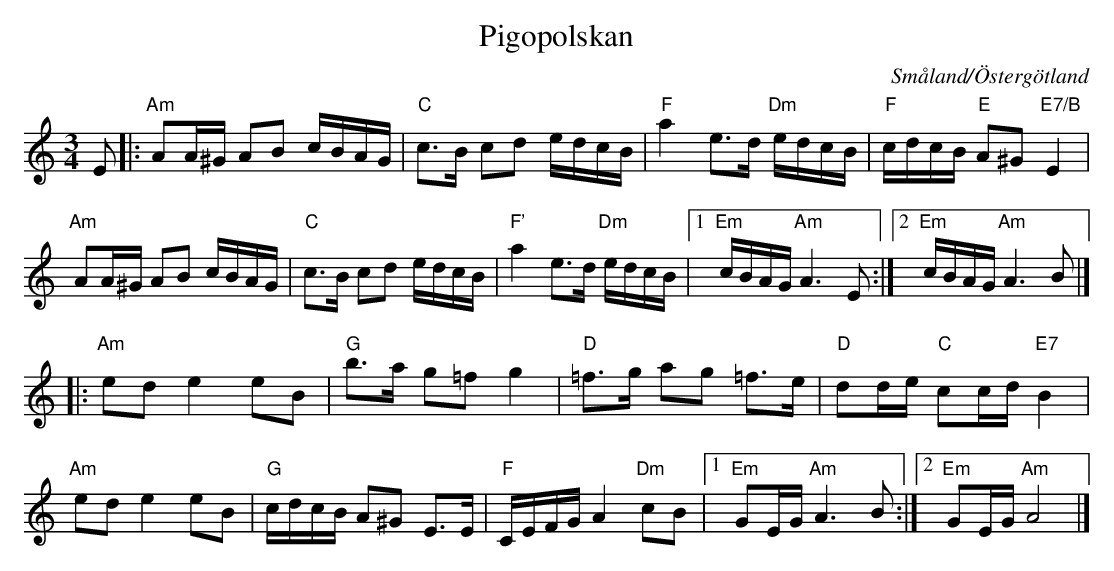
X:1
T:Pigopolskan
O:Småland/Östergötland
M:3/4
L:1/8
K:Am
E|:"Am" AA/2^G/2 AB c/2B/2A/2G/2|"C" c3/2B/2 cd e/2d/2c/2B/2|"F" a2 e3/2d/2 "Dm"e/2d/2c/2B/2 | "F"c/2d/2c/2B/2 "E"A^G "E7/B"E2|
"Am" AA/2^G/2 AB c/2B/2A/2G/2|"C" c3/2B/2 cd e/2d/2c/2B/2|"F'" a2 e3/2d/2 "Dm"e/2d/2c/2B/2|[1 "Em" c/2B/2A/2G/2 "Am" A3 E:|[2 "Em" c/2B/2A/2G/2 "Am" A3 B|]
|:"Am" ed e2 eB|"G" b3/2a/2 g=f g2|"D" =f3/2g/2 ag =f3/2e/2|"D" dd/2e/2 "C" cc/2d/2 "E7" B2|
"Am" ed e2 eB|"G" c/2d/2c/2B/2 A^G E3/2E/2|"F" C/2E/2F/2G/2 A2 "Dm"cB|[1 "Em" GE/2G/2 "Am" A3 B:|[2 "Em" GE/2G/2 "Am" A4|]
